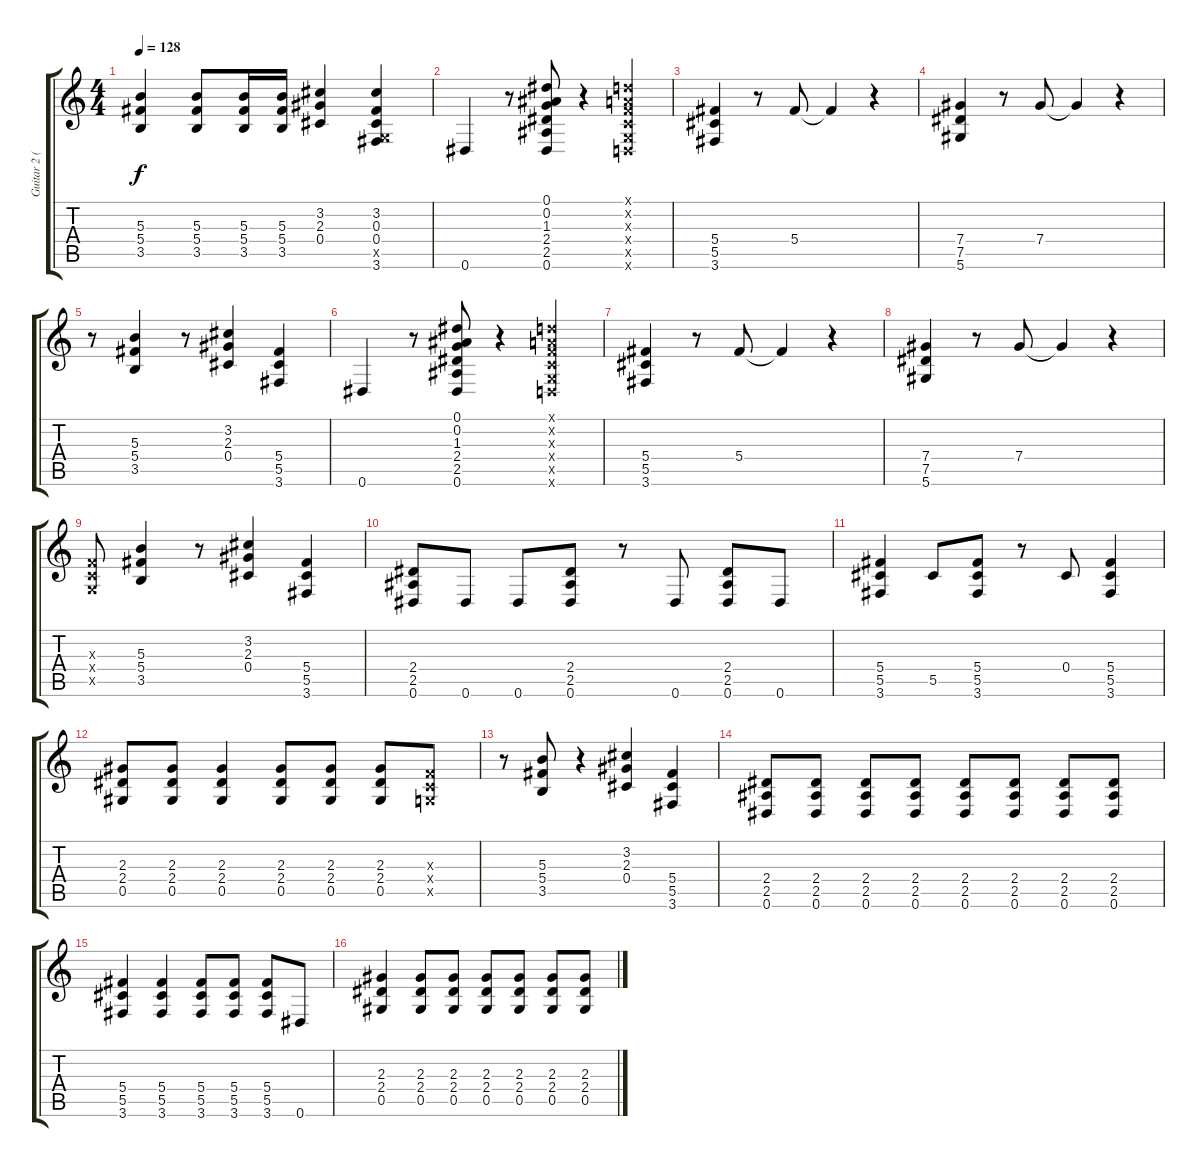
\track ("Guitar 2 (Izzy)" "Guitar 2 (") {instrument overdrivenguitar}
\staff {score tabs}
\tuning (Eb4 Bb3 Gb3 Db3 Ab2 Eb2) {hide}
\ts (4 4)
\tempo 128
\clef g2
\ks c
(5.3 5.4 3.5).4{dy f} (5.3 5.4 3.5).8 (5.3 5.4 3.5).16 (5.3 5.4 3.5).16 (3.2 2.3 0.4).4 (3.2 0.3 0.4 -1.5{x} 3.6).4 |
0.6.4{volume 7} r.8 (0.1 0.2 1.3 2.4 2.5 0.6).8 r.4 (-1.1{x} -1.2{x} -1.3{x} -1.4{x} -1.5{x} -1.6{x}).4 |
(5.4 5.5 3.6).4 r.8 5.4.8 5.4{t}.4 r.4 |
(7.4 7.5 5.6).4 r.8 7.4.8 7.4{t}.4 r.4 |
r.8 (5.3 5.4 3.5).4 r.8 (3.2 2.3 0.4).4 (5.4 5.5 3.6).4 |
0.6.4 r.8 (0.1 0.2 1.3 2.4 2.5 0.6).8 r.4 (-1.1{x} -1.2{x} -1.3{x} -1.4{x} -1.5{x} -1.6{x}).4 |
(5.4 5.5 3.6).4 r.8 5.4.8 5.4{t}.4 r.4 |
(7.4 7.5 5.6).4 r.8 7.4.8 7.4{t}.4 r.4 |
(-1.3{x} -1.4{x} -1.5{x}).8 (5.3 5.4 3.5).4 r.8 (3.2 2.3 0.4).4 (5.4 5.5 3.6).4 |
(2.4 2.5 0.6).8 0.6.8 0.6.8 (2.4 2.5 0.6).8 r.8 0.6.8 (2.4 2.5 0.6).8 0.6.8 |
(5.4 5.5 3.6).4 5.5.8 (5.4 5.5 3.6).8 r.8 0.4.8 (5.4 5.5 3.6).4 |
(2.3 2.4 0.5).8 (2.3 2.4 0.5).8 (2.3 2.4 0.5).4 (2.3 2.4 0.5).8 (2.3 2.4 0.5).8 (2.3 2.4 0.5).8 (-1.3{x} -1.4{x} -1.5{x}).8 |
r.8 (5.3 5.4 3.5).8 r.4 (3.2 2.3 0.4).4 (5.4 5.5 3.6).4 |
(2.4 2.5 0.6).8{volume 10} (2.4 2.5 0.6).8 (2.4 2.5 0.6).8 (2.4 2.5 0.6).8 (2.4 2.5 0.6).8 (2.4 2.5 0.6).8 (2.4 2.5 0.6).8 (2.4 2.5 0.6).8 |
(5.4 5.5 3.6).4 (5.4 5.5 3.6).4 (5.4 5.5 3.6).8 (5.4 5.5 3.6).8 (5.4 5.5 3.6).8 0.6.8 |
(2.3 2.4 0.5).4 (2.3 2.4 0.5).8 (2.3 2.4 0.5).8 (2.3 2.4 0.5).8 (2.3 2.4 0.5).8 (2.3 2.4 0.5).8 (2.3 2.4 0.5).8
